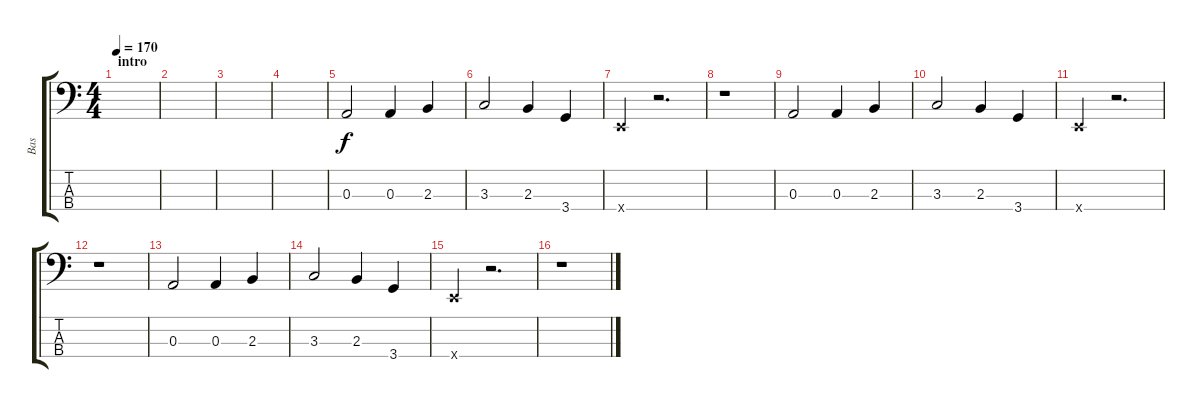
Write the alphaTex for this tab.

\track ("Bas" "Bas") {instrument electricbassfinger}
\staff {score tabs}
\tuning (G2 D2 A1 E1) {hide}
\ts (4 4)
\section ("" "intro")
\tempo 170
\clef f4
\ks c
|
|
|
|
0.3.2 0.3.4 2.3.4 |
3.3.2 2.3.4 3.4.4 |
0.4{x}.4 r.2{d} |
r.1 |
0.3.2 0.3.4 2.3.4 |
3.3.2 2.3.4 3.4.4 |
0.4{x}.4 r.2{d} |
r.1 |
0.3.2 0.3.4 2.3.4 |
3.3.2 2.3.4 3.4.4 |
0.4{x}.4 r.2{d} |
r.1
